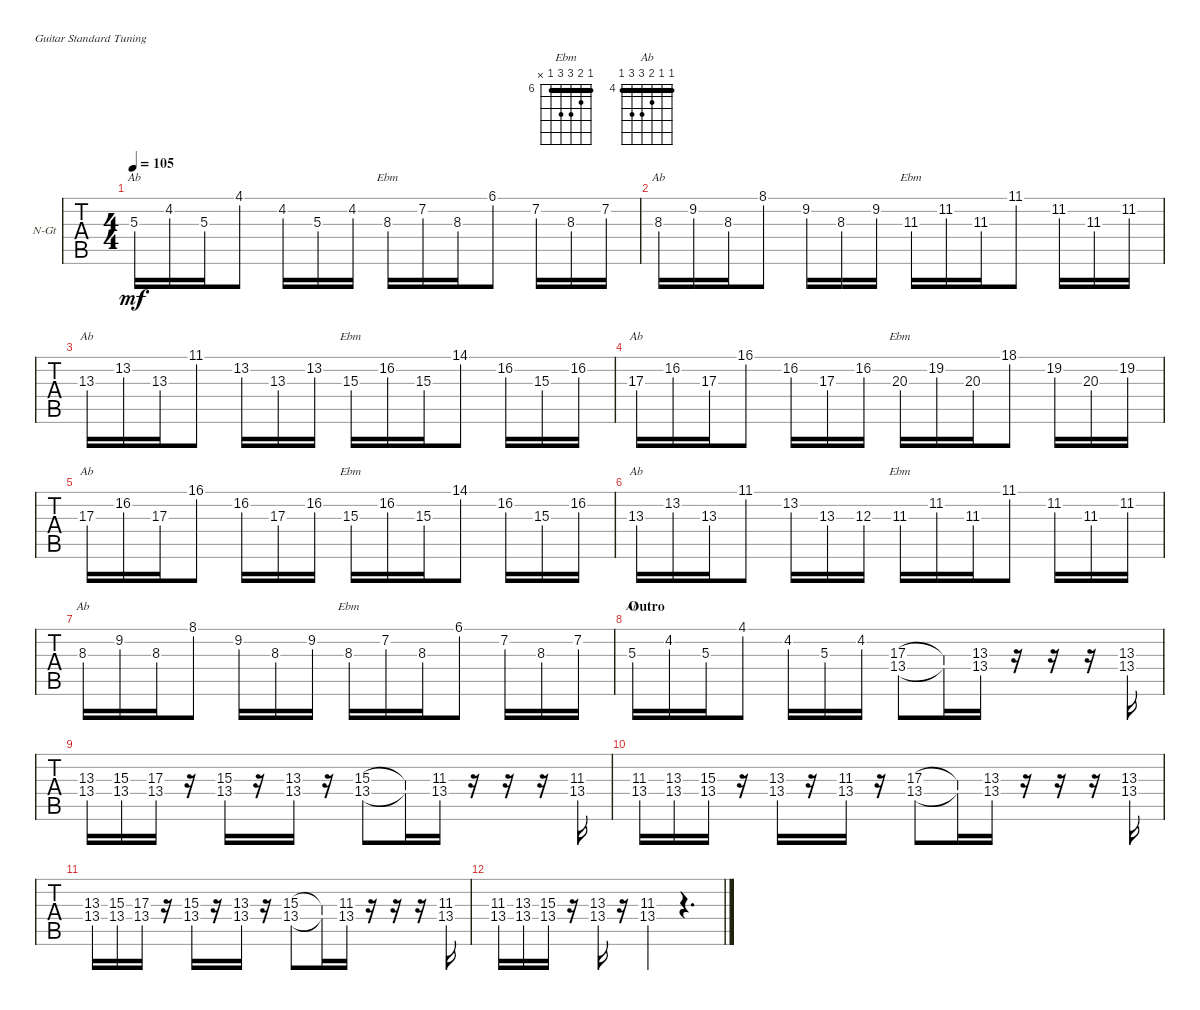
\defaultSystemsLayout 4
\bracketExtendMode groupsimilarinstruments
\firstSystemTrackNameOrientation horizontal
\otherSystemsTrackNameOrientation horizontal
\track ("Nick" "N-Gt") {instrument electricguitarclean}
\staff {tabs}
\tuning (E4 B3 G3 D3 A2 E2)
\chord ("Ebm" 6 7 8 8 6 x) {firstfret 6 barre 6}
\chord ("Ab" 4 4 5 6 6 4) {firstfret 4 barre (4 4)}
\ts (4 4)
\tempo 105
\clef g2
\ks ebminor
5.3.16{ch "Ab" dy mf} 4.2.16 5.3.16 4.1.8 4.2.16 5.3.16 4.2.16 8.3.16{ch "Ebm"} 7.2.16 8.3.16 6.1.8 7.2.16 8.3.16 7.2.16 |
8.3.16{ch "Ab"} 9.2.16 8.3.16 8.1.8 9.2.16 8.3.16 9.2.16 11.3.16{ch "Ebm"} 11.2.16 11.3.16 11.1.8 11.2.16 11.3.16 11.2.16 |
13.3.16{ch "Ab"} 13.2.16 13.3.16 11.1.8 13.2.16 13.3.16 13.2.16 15.3.16{ch "Ebm"} 16.2.16 15.3.16 14.1.8 16.2.16 15.3.16 16.2.16 |
17.3.16{ch "Ab"} 16.2.16 17.3.16 16.1.8 16.2.16 17.3.16 16.2.16 20.3.16{ch "Ebm"} 19.2.16 20.3.16 18.1.8 19.2.16 20.3.16 19.2.16 |
17.3.16{ch "Ab"} 16.2.16 17.3.16 16.1.8 16.2.16 17.3.16 16.2.16 15.3.16{ch "Ebm"} 16.2.16 15.3.16 14.1.8 16.2.16 15.3.16 16.2.16 |
13.3.16{ch "Ab"} 13.2.16 13.3.16 11.1.8 13.2.16 13.3.16 12.3.16 11.3.16{ch "Ebm"} 11.2.16 11.3.16 11.1.8 11.2.16 11.3.16 11.2.16 |
8.3.16{ch "Ab"} 9.2.16 8.3.16 8.1.8 9.2.16 8.3.16 9.2.16 8.3.16{ch "Ebm"} 7.2.16 8.3.16 6.1.8 7.2.16 8.3.16 7.2.16 |
\section ("" "Outro")
5.3.16{ch "Ab"} 4.2.16 5.3.16 4.1.8 4.2.16 5.3.16 4.2.16 (13.4 17.3).8 (17.3{t} 13.4{t}).16 (13.4 13.3).16 r.16 r.16 r.16 (13.4 13.3).16 |
(13.4 13.3).16 (13.4 15.3).16 (13.4 17.3).16 r.16 (13.4 15.3).16 r.16 (13.4 13.3).16 r.16 (13.4 15.3).8 (15.3{t} 13.4{t}).16 (13.4 11.3).16 r.16 r.16 r.16 (13.4 11.3).16 |
(13.4 11.3).16 (13.4 13.3).16 (13.4 15.3).16 r.16 (13.4 13.3).16 r.16 (13.4 11.3).16 r.16 (13.4 17.3).8 (17.3{t} 13.4{t}).16 (13.4 13.3).16 r.16 r.16 r.16 (13.4 13.3).16 |
(13.4 13.3).16 (13.4 15.3).16 (13.4 17.3).16 r.16 (13.4 15.3).16 r.16 (13.4 13.3).16 r.16 (13.4 15.3).8 (15.3{t} 13.4{t}).16 (13.4 11.3).16 r.16 r.16 r.16 (13.4 11.3).16 |
(13.4 11.3).16 (13.4 13.3).16 (13.4 15.3).16 r.16 (13.4 13.3).16 r.16 (13.4 11.3).4 r.4{d}
